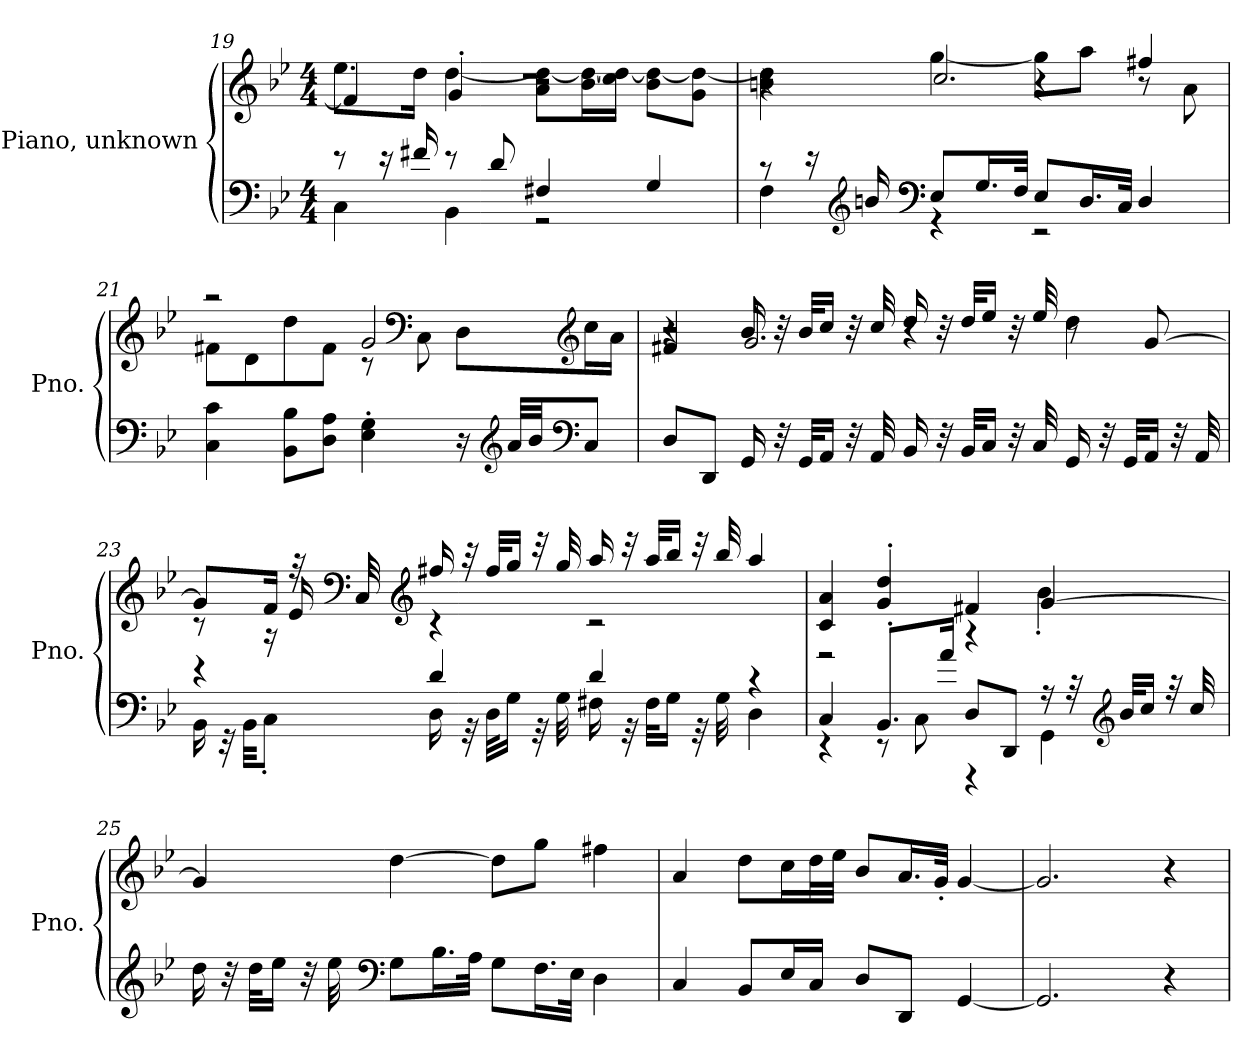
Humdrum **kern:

**kern	**kern
*part1	*part1
*staff2	*staff1
*I"Piano, unknown	*
*I'Pno.	*
!!LO:LB:g=z
*clefF4	*clefG2
*k[b-e-]	*k[b-e-]
*M4/4	*M4/4
=19	=19
*^	*^
*	*	*	*^
8r	4C\	1r	8.ee-\L	4f#/]
16r	.	.	.	.
16f#X/	.	.	16dd\Jk	.
8r	4BB-\	.	[4dd\	4g'/
8d/	.	.	.	.
4F#X/	2r	.	8a\ 8dd\_L	2r
.	.	.	16b-\ 16dd\_L	.
.	.	.	16cc\ 16dd\_JJ	.
4G/	.	.	8b-\ 8dd\_L	.
.	.	.	8g\ 8dd\_J	.
=20	=20	=20	=20	=20
8r	4F\	2r	4bn\ 4dd\]	4r
16r	.	.	.	.
*clefG2	*	*	*	*
16bn/	.	.	.	.
*clefF4	*	*	*	*
8E-/L	4r	.	[4gg\	2.cc/
16.G/L	.	.	.	.
32F/JJk	.	.	.	.
8E-/L	2r	4r	8gg\L]	.
16.D/L	.	.	8aa\J	.
32C/JJk	.	.	.	.
4D/	.	4ff#X/	8r	.
.	.	.	8a\	.
*v	*v	*	*	*
*	*	*v	*v
!!LO:PB:g=z
=21	=21	=21
4C\ 4c\	2r	8f#X\L
.	.	8d\
8BB-\ 8B-\L	.	8dd\
8D\ 8A\J	.	8f#\J
4E-\' 4G\'	2g/	8r
*	*clefF4	*
.	.	8C\
16r	.	8D\L
*clefG2	*	*
32a/LLL	.	.
32b-/JJ	.	.
*clefF4	*clefG2	*
8C/J	.	16cc\L
.	.	16a\JJ
=22	=22	=22
*	*	*^
8D/L	4f#X/	2r	4r
8DD/J	.	.	.
16GG/	16b-/	.	2.g/
32r	32r	.	.
32GG/KLL	32b-/KLL	.	.
16AA/JJ	16cc/JJ	.	.
32r	32r	.	.
32AA/	32cc/	.	.
16BB-/	16dd/	4r	.
32r	32r	.	.
32BB-/KLL	32dd/KLL	.	.
16C/JJ	16ee-/JJ	.	.
32r	32r	.	.
32C/	32ee-/	.	.
16GG/	8r	4dd\	.
32r	.	.	.
32GG/KLL	.	.	.
16AA/JJ	[8g/	.	.
32r	.	.	.
32AA/	.	.	.
*	*	*v	*v
!!LO:LB:g=z
=23	=23	=23
*^	*	*
4r	16BB-\	8g/L]	8r
.	32r	.	.
.	32BB-\KKL	.	.
.	8C'\J	16f/Jk	16r
.	.	32r	16e-/
*	*	*clefF4	*
.	.	32C/	.
*	*	*clefG2	*
4d/	16D\	16ff#X/	4r
.	32r	32r	.
.	32D\KLL	32ff#/KLL	.
.	16G\JJ	16gg/JJ	.
.	32r	32r	.
.	32G\	32gg/	.
4d/	16F#X\	16aa/	2r
.	32r	32r	.
.	32F#\KLL	32aa/KLL	.
.	16G\JJ	16bb-/JJ	.
.	32r	32r	.
.	32G\	32bb-/	.
4r	4D\	4aa/	.
=24	=24	=24	=24
4C/	4r	4c/ 4a/	2r
8.BB-'/L	8r	4g/' 4dd/'	.
.	8C\	.	.
16a/Jk	.	.	.
8D/L	4r	4f#X/	4r
8DD/J	.	.	.
16r	4GG\	[4g/	4b-'\
32r	.	.	.
*clefG2	*	*	*
32b-/KLL	.	.	.
16cc/JJ	.	.	.
32r	.	.	.
32cc/	.	.	.
*v	*v	*	*
*	*v	*v
!!LO:LB:g=z
=25	=25
16dd\	4g/]
32r	.
32dd\KLL	.
16ee-\JJ	.
32r	.
32ee-\	.
*clefF4	*
8G\L	[4dd\
16.B-\L	.
32A\JJk	.
8G\L	8dd\L]
16.F\L	8gg\J
32E-\JJk	.
4D\	4ff#X\
=26	=26
4C/	4a/
8BB-/L	8dd\L
16E-/L	16cc\L
16C/JJ	32dd\L
.	32ee-\JJJ
8D/L	8b-/L
8DD/J	16.a/L
.	32g'/JJk
[4GG/	[4g/
=27	=27
2.GG/]	2.g/]
4r	4r
=	=
*-	*-
